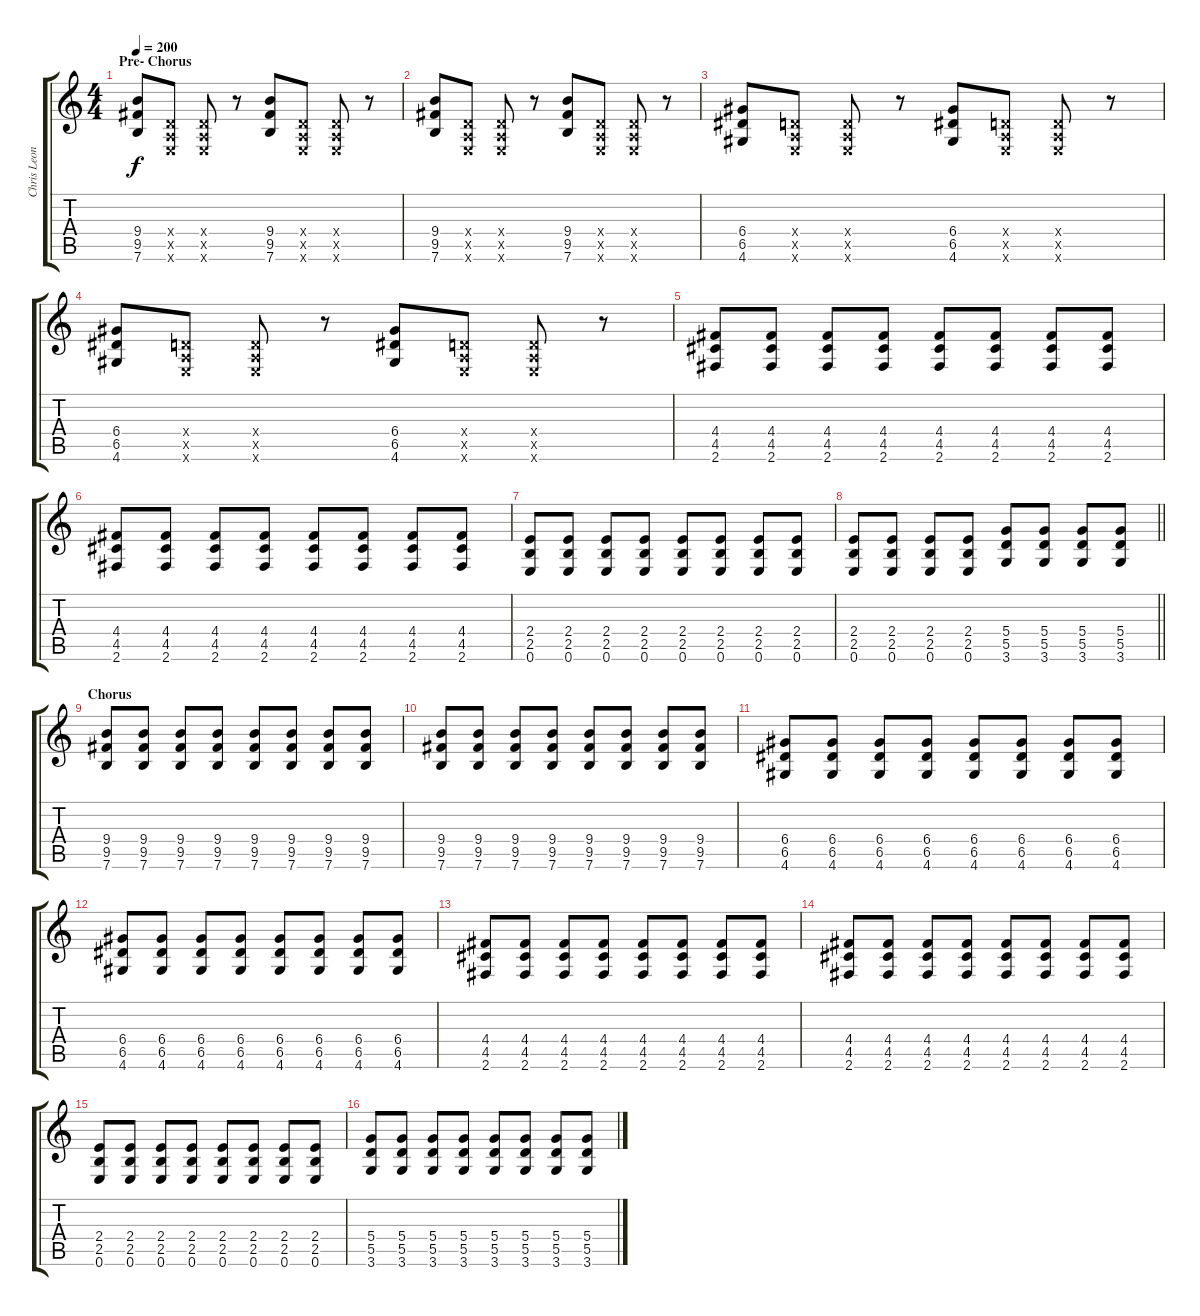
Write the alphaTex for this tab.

\track ("Chris Leonard" "Chris Leon") {instrument distortionguitar}
\staff {score tabs}
\tuning (E4 B3 G3 D3 A2 E2) {hide}
\ts (4 4)
\section ("" "Pre- Chorus")
\tempo 200
\clef g2
\ks c
(9.4 9.5 7.6).8{dy f} (0.4{x} 0.5{x} 0.6{x}).8 (0.4{x} 0.5{x} 0.6{x}).8 r.8 (9.4 9.5 7.6).8 (0.4{x} 0.5{x} 0.6{x}).8 (0.4{x} 0.5{x} 0.6{x}).8 r.8 |
(9.4 9.5 7.6).8 (0.4{x} 0.5{x} 0.6{x}).8 (0.4{x} 0.5{x} 0.6{x}).8 r.8 (9.4 9.5 7.6).8 (0.4{x} 0.5{x} 0.6{x}).8 (0.4{x} 0.5{x} 0.6{x}).8 r.8 |
(6.4 6.5 4.6).8 (0.4{x} 0.5{x} 0.6{x}).8 (0.4{x} 0.5{x} 0.6{x}).8 r.8 (6.4 6.5 4.6).8 (0.4{x} 0.5{x} 0.6{x}).8 (0.4{x} 0.5{x} 0.6{x}).8 r.8 |
(6.4 6.5 4.6).8 (0.4{x} 0.5{x} 0.6{x}).8 (0.4{x} 0.5{x} 0.6{x}).8 r.8 (6.4 6.5 4.6).8 (0.4{x} 0.5{x} 0.6{x}).8 (0.4{x} 0.5{x} 0.6{x}).8 r.8 |
(4.4 4.5 2.6).8 (4.4 4.5 2.6).8 (4.4 4.5 2.6).8 (4.4 4.5 2.6).8 (4.4 4.5 2.6).8 (4.4 4.5 2.6).8 (4.4 4.5 2.6).8 (4.4 4.5 2.6).8 |
(4.4 4.5 2.6).8 (4.4 4.5 2.6).8 (4.4 4.5 2.6).8 (4.4 4.5 2.6).8 (4.4 4.5 2.6).8 (4.4 4.5 2.6).8 (4.4 4.5 2.6).8 (4.4 4.5 2.6).8 |
(2.4 2.5 0.6).8 (2.4 2.5 0.6).8 (2.4 2.5 0.6).8 (2.4 2.5 0.6).8 (2.4 2.5 0.6).8 (2.4 2.5 0.6).8 (2.4 2.5 0.6).8 (2.4 2.5 0.6).8 |
\barLineRight lightlight
(2.4 2.5 0.6).8 (2.4 2.5 0.6).8 (2.4 2.5 0.6).8 (2.4 2.5 0.6).8 (5.4 5.5 3.6).8 (5.4 5.5 3.6).8 (5.4 5.5 3.6).8 (5.4 5.5 3.6).8 |
\section ("" "Chorus")
(9.4 9.5 7.6).8 (9.4 9.5 7.6).8 (9.4 9.5 7.6).8 (9.4 9.5 7.6).8 (9.4 9.5 7.6).8 (9.4 9.5 7.6).8 (9.4 9.5 7.6).8 (9.4 9.5 7.6).8 |
(9.4 9.5 7.6).8 (9.4 9.5 7.6).8 (9.4 9.5 7.6).8 (9.4 9.5 7.6).8 (9.4 9.5 7.6).8 (9.4 9.5 7.6).8 (9.4 9.5 7.6).8 (9.4 9.5 7.6).8 |
(6.4 6.5 4.6).8 (6.4 6.5 4.6).8 (6.4 6.5 4.6).8 (6.4 6.5 4.6).8 (6.4 6.5 4.6).8 (6.4 6.5 4.6).8 (6.4 6.5 4.6).8 (6.4 6.5 4.6).8 |
(6.4 6.5 4.6).8 (6.4 6.5 4.6).8 (6.4 6.5 4.6).8 (6.4 6.5 4.6).8 (6.4 6.5 4.6).8 (6.4 6.5 4.6).8 (6.4 6.5 4.6).8 (6.4 6.5 4.6).8 |
(4.4 4.5 2.6).8 (4.4 4.5 2.6).8 (4.4 4.5 2.6).8 (4.4 4.5 2.6).8 (4.4 4.5 2.6).8 (4.4 4.5 2.6).8 (4.4 4.5 2.6).8 (4.4 4.5 2.6).8 |
(4.4 4.5 2.6).8 (4.4 4.5 2.6).8 (4.4 4.5 2.6).8 (4.4 4.5 2.6).8 (4.4 4.5 2.6).8 (4.4 4.5 2.6).8 (4.4 4.5 2.6).8 (4.4 4.5 2.6).8 |
(2.4 2.5 0.6).8 (2.4 2.5 0.6).8 (2.4 2.5 0.6).8 (2.4 2.5 0.6).8 (2.4 2.5 0.6).8 (2.4 2.5 0.6).8 (2.4 2.5 0.6).8 (2.4 2.5 0.6).8 |
(5.4 5.5 3.6).8 (5.4 5.5 3.6).8 (5.4 5.5 3.6).8 (5.4 5.5 3.6).8 (5.4 5.5 3.6).8 (5.4 5.5 3.6).8 (5.4 5.5 3.6).8 (5.4 5.5 3.6).8
